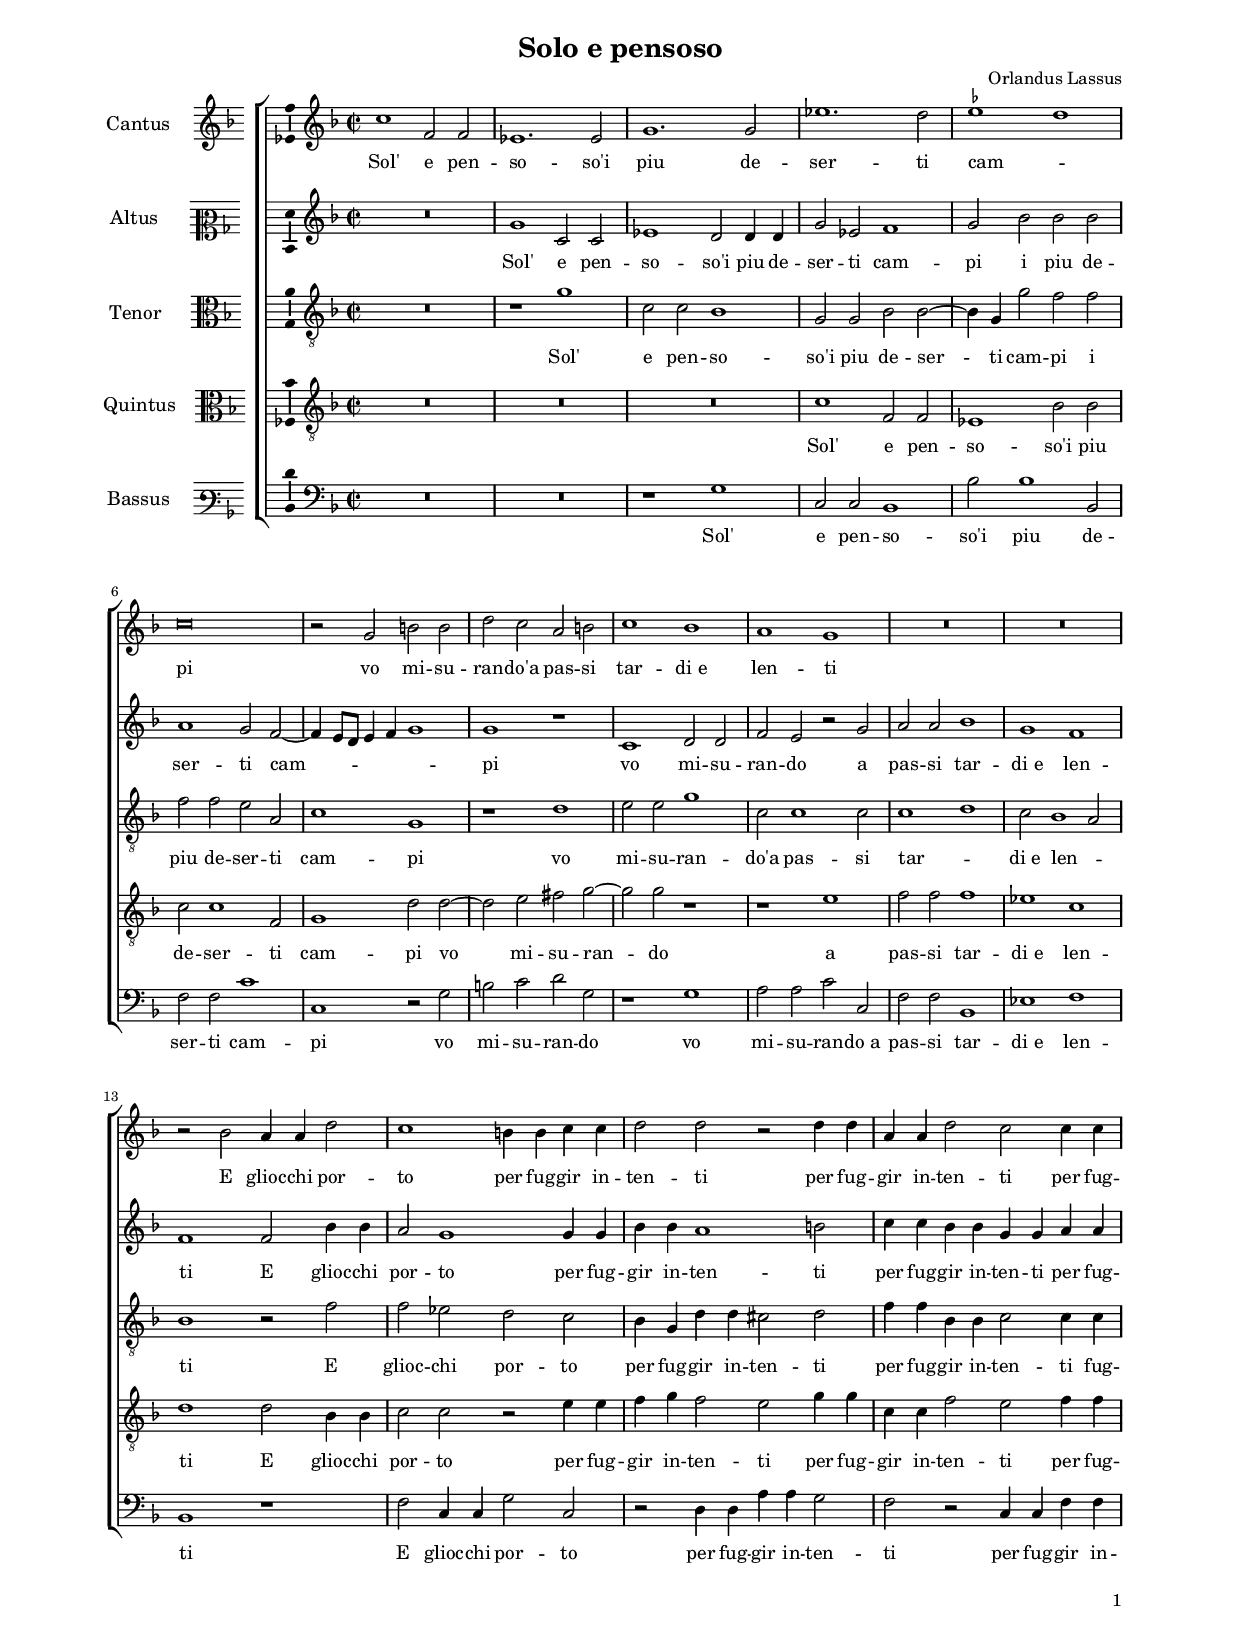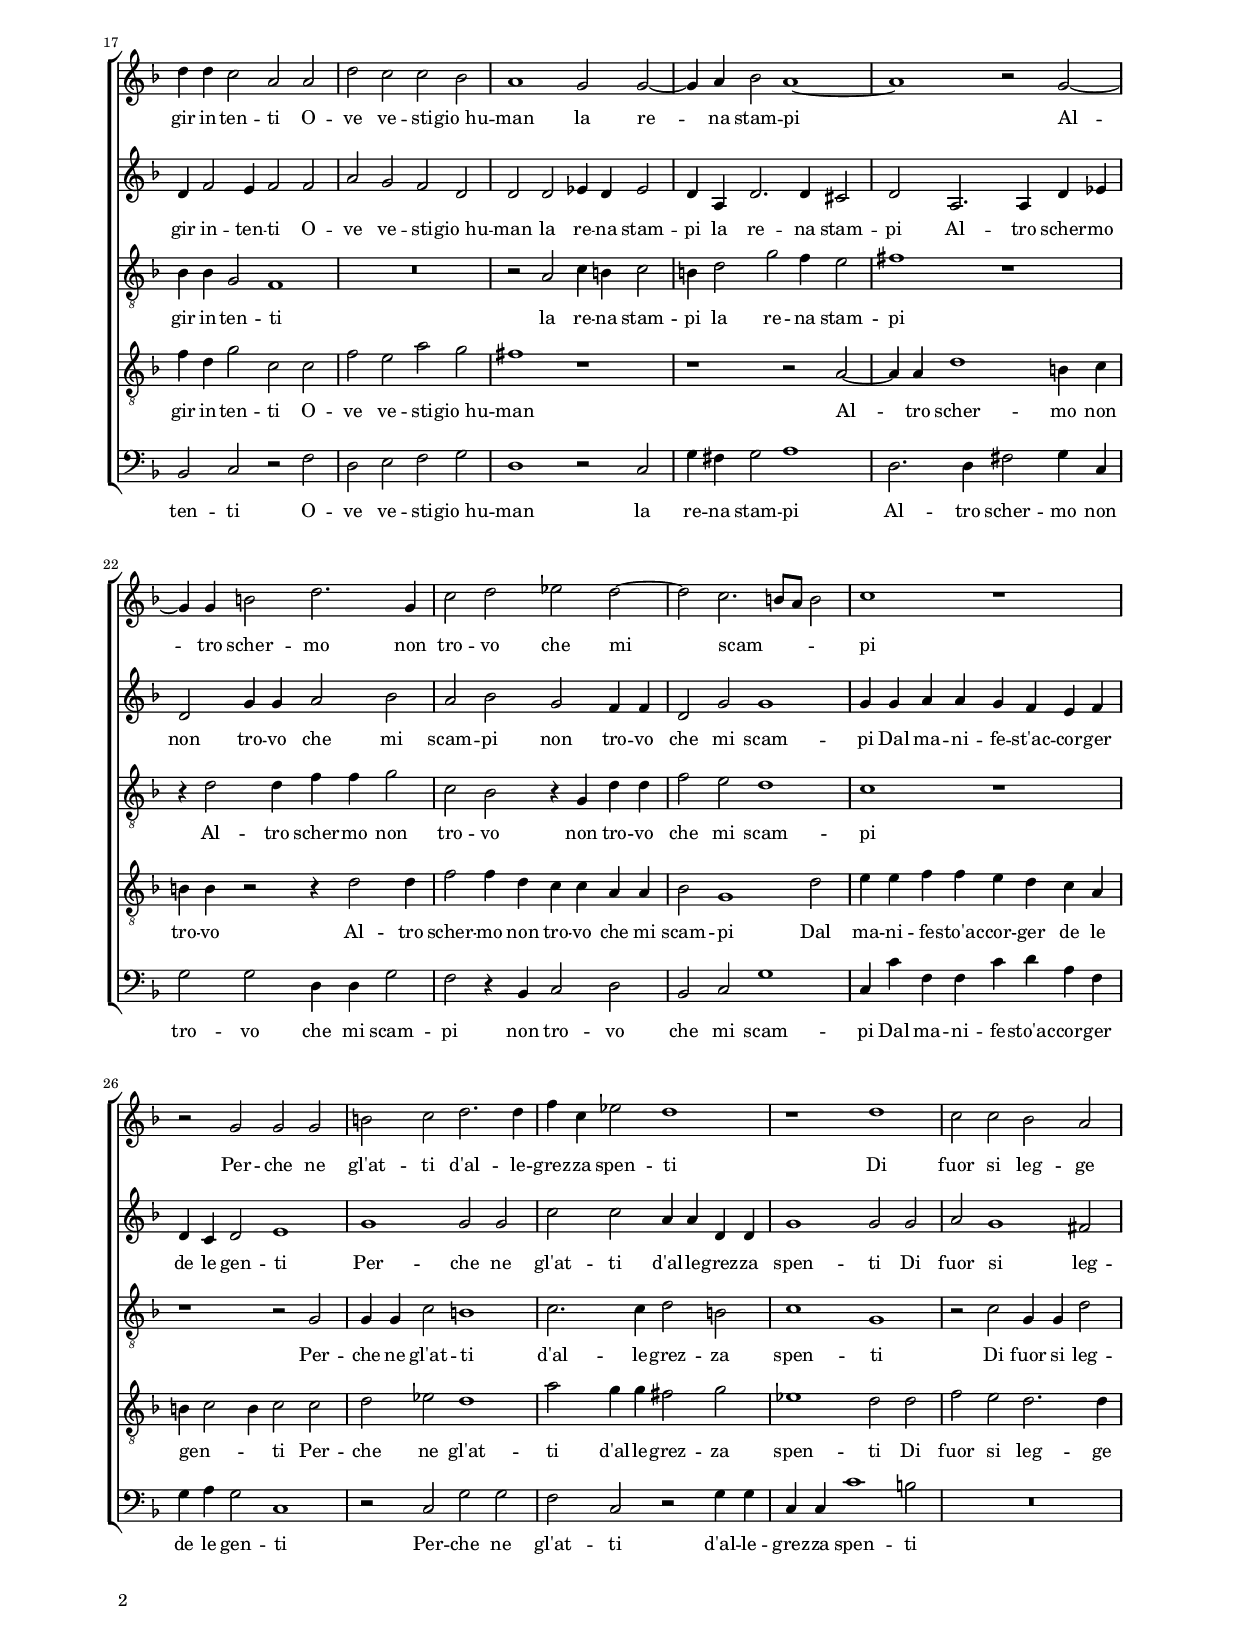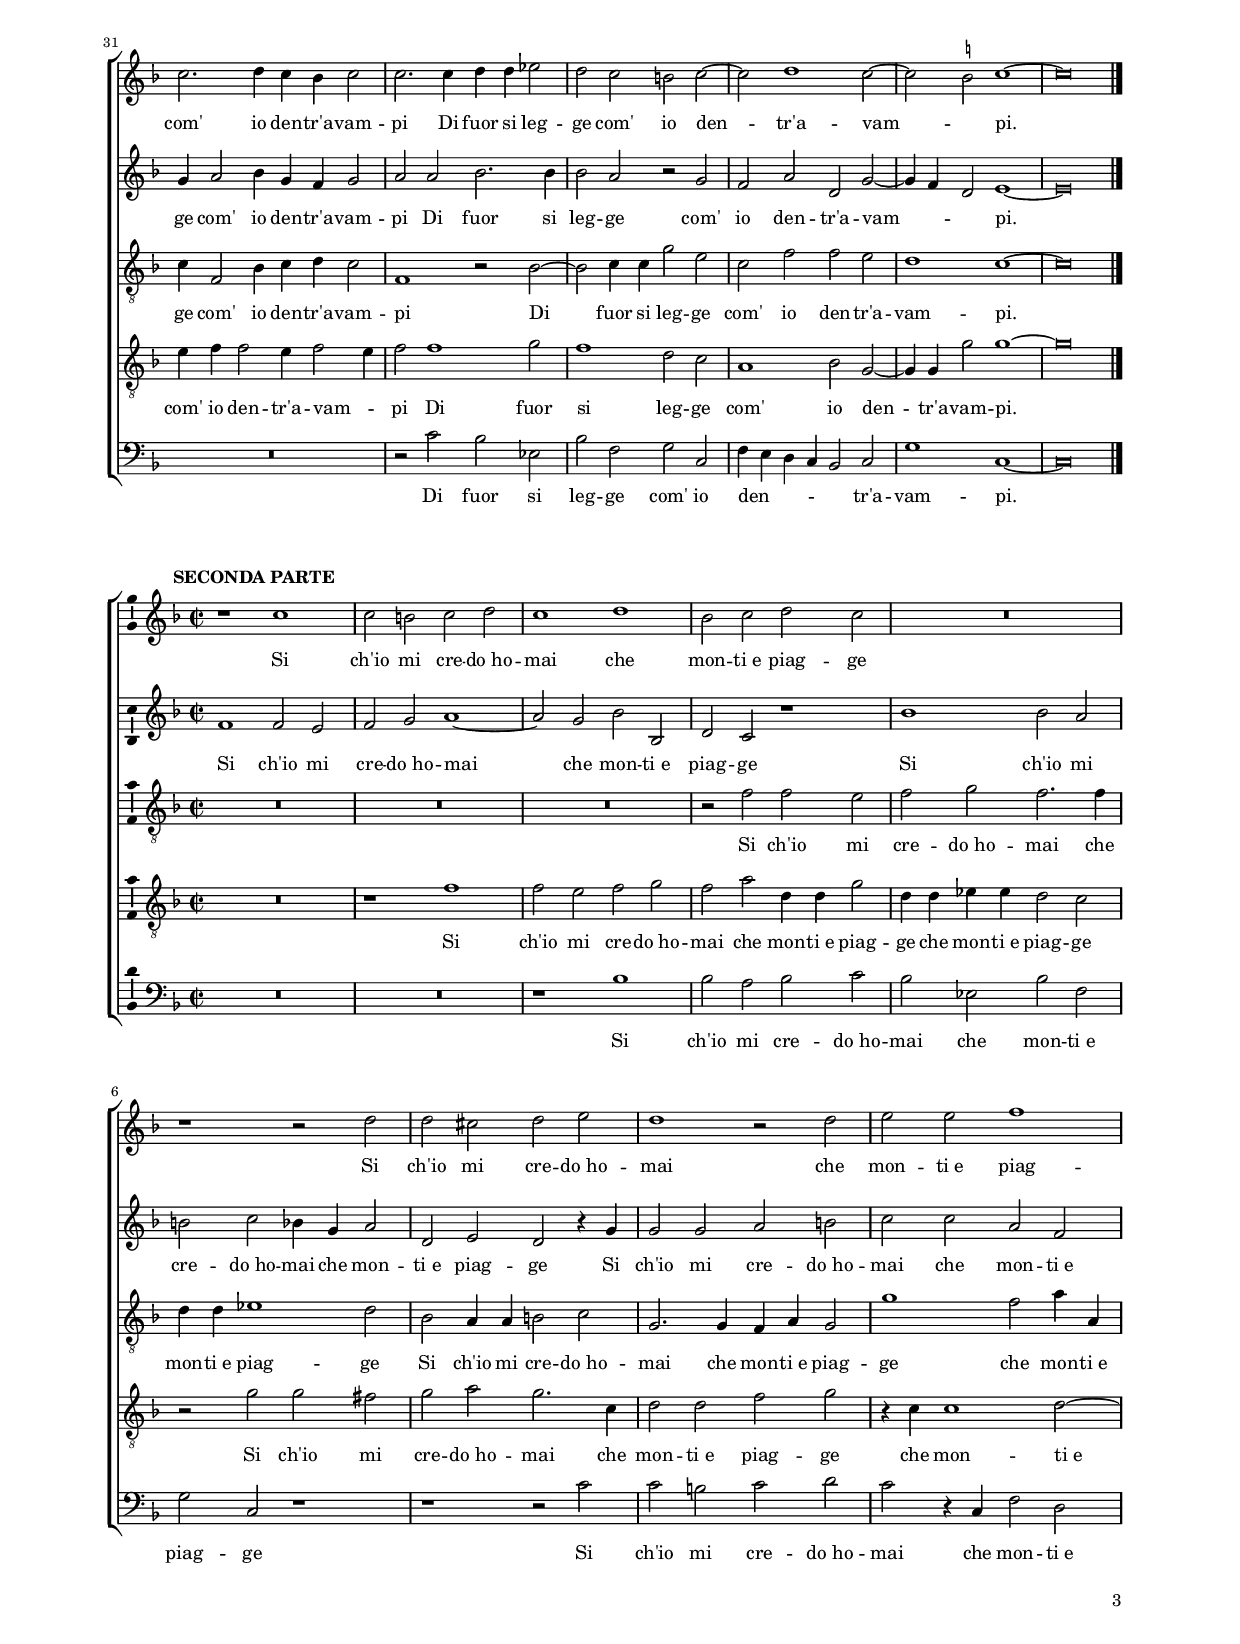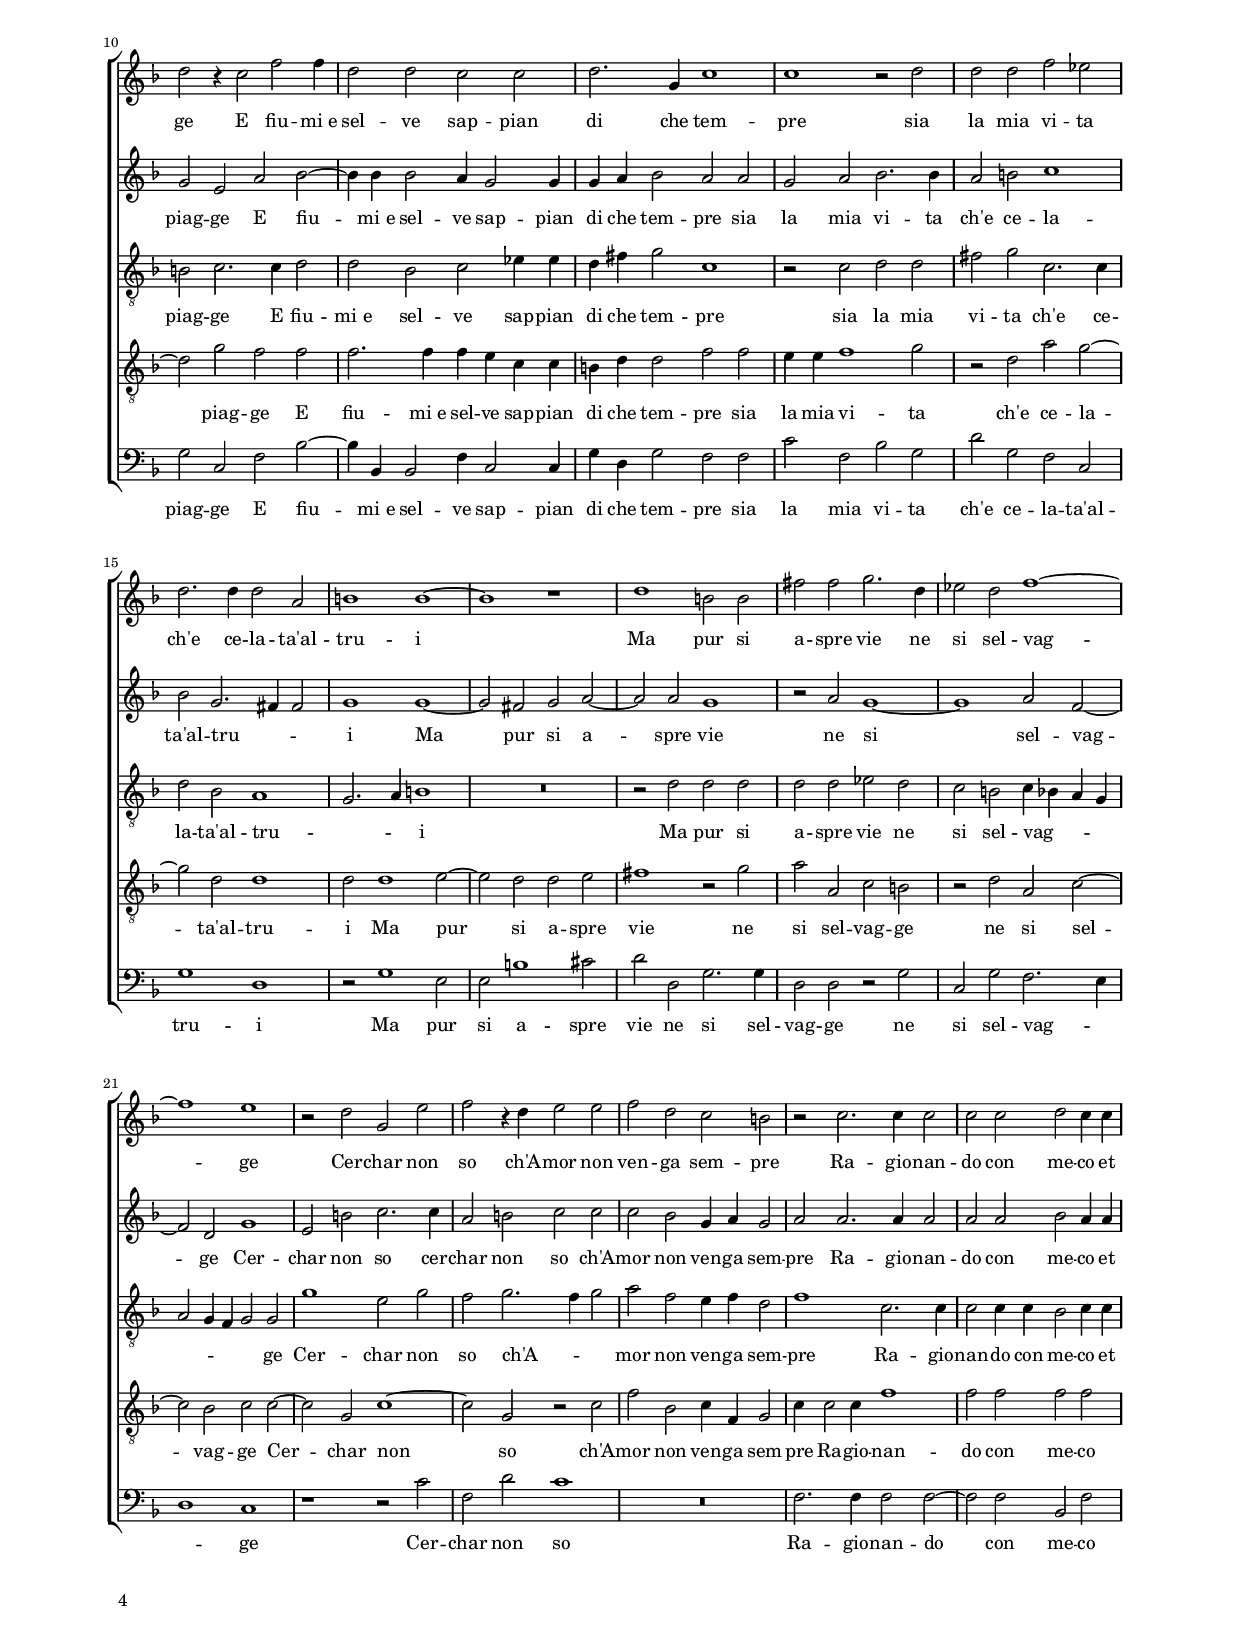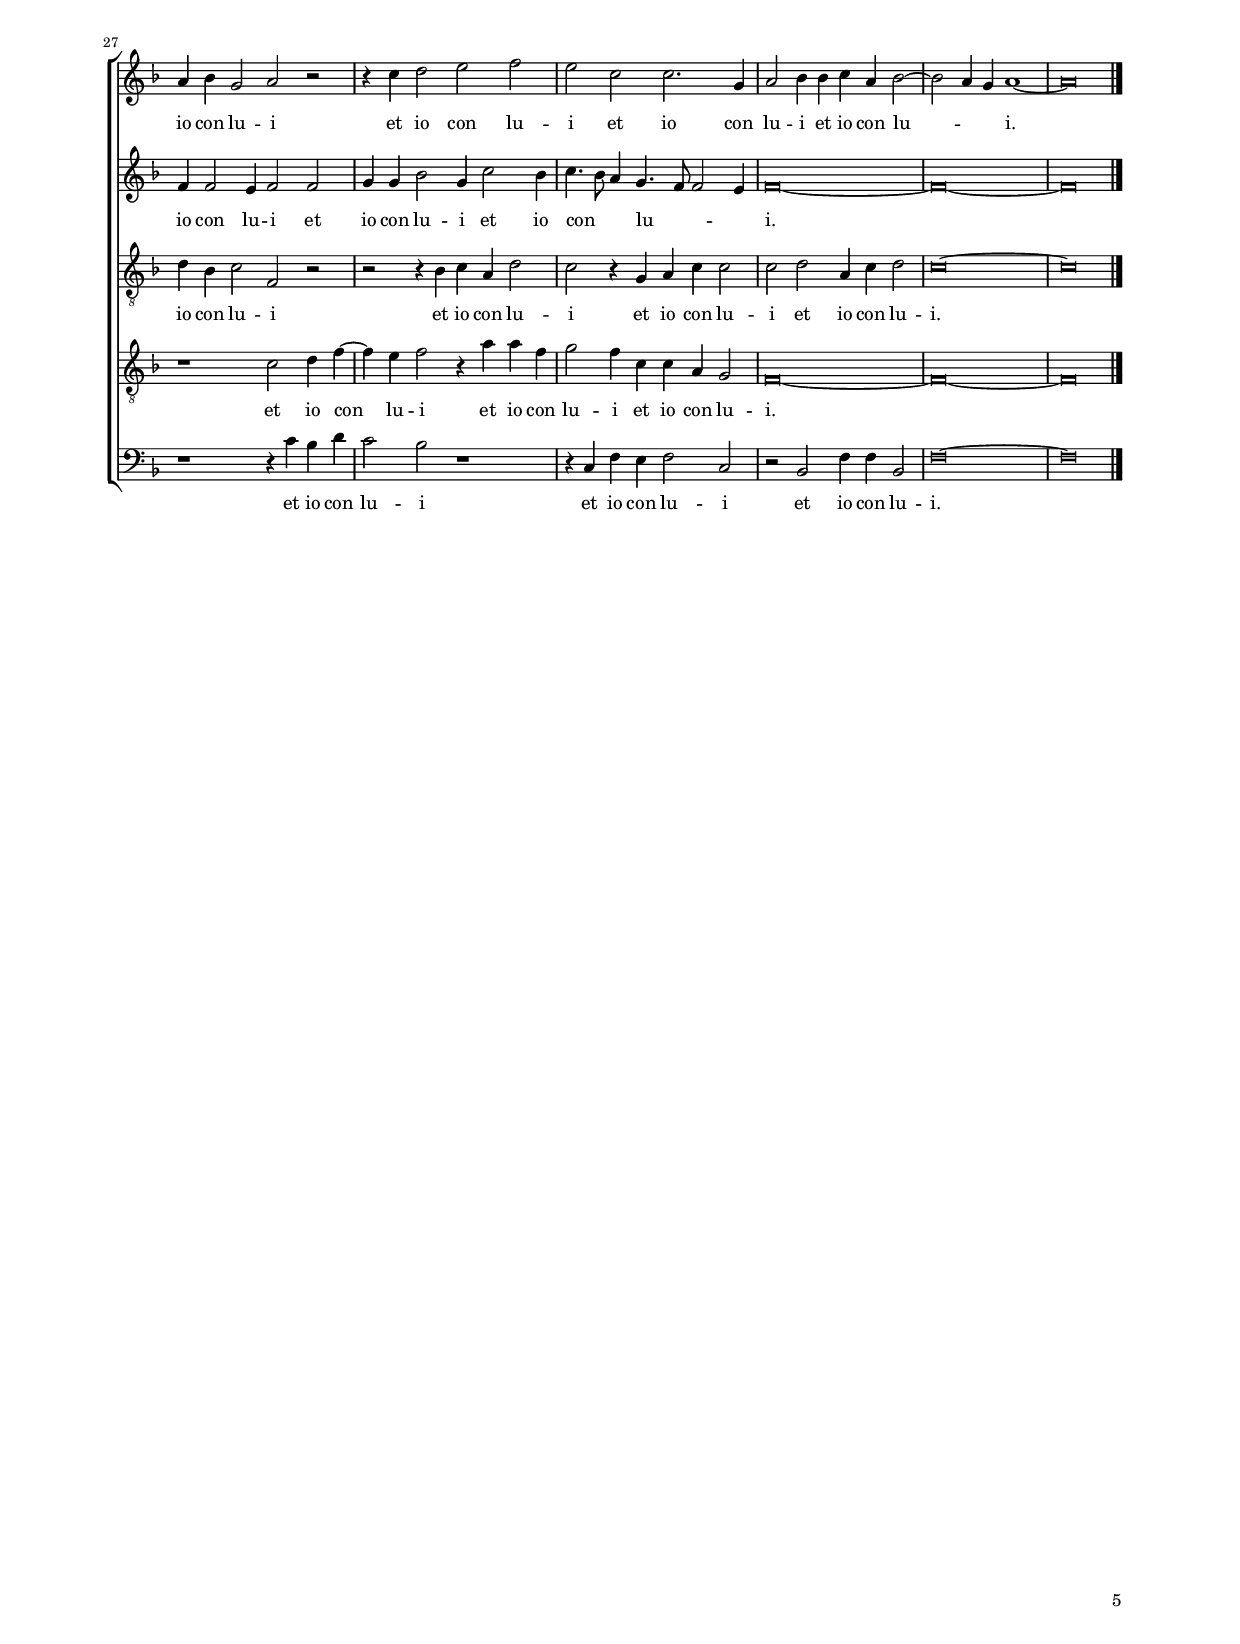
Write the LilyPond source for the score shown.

\header
{
  title="Solo e pensoso"
  composer="Orlandus Lassus"
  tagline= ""
}

\version "2.24.1"
\language deutsch
#(set-global-staff-size 15)
#(ly:set-option 'point-and-click #f)

	
	ficta = { \once \set suggestAccidentals = ##t }
	
	forget = #(define-music-function (music) (ly:music?) #{
		\accidentalStyle forget
		$music
		\accidentalStyle default
		#})


\paper
	{
	top-margin = 1.8 \cm
	bottom-margin = 1.2 \cm
	left-margin = 2 \cm
	right-margin = 2 \cm
	ragged-bottom = ##f
	ragged-last-bottom = ##t
	print-page-number = ##f
	score-system-spacing = #'((basic-distance . 16) (minimum-distance . 14) (padding . 5) (strechability . 150))
	system-system-spacing = #'((basic-distance . 16) (minimum-distance . 14) (padding . 5) (strechability . 150))
	oddFooterMarkup=\markup   \fill-line { "" \fromproperty #'page:page-number-string }
	evenFooterMarkup=\markup  \fill-line { \fromproperty #'page:page-number-string "" }
	last-bottom-spacing = #'((basic-distance . 12) (minimum-distance . 7) (padding . 4))
%	systems-per-page = 3
%	min-systems-per-page = 3
	}

global = {
	\key f \major
	\time 2/2 \set Score.measureLength = #(ly:make-moment 2/1)
	\skip 1*2*36 \bar "|."
	}
	

incipitcantus = \markup { \score {
	{
	\set Staff.instrumentName = \markup { \fontsize #1 "Cantus" }
	\key f \major
	\clef violin
	s4 \bar ""
	}
	\layout  {
	raggedright = ##t
	indent = 1.8 \cm
	line-width = 2.5 \cm
	\context { \Staff \remove Time_signature_engraver }
	\override Staff.Clef.Y-extent = #'(0 . 0)
	}} \hspace #1 }
      
      
incipitaltus = \markup { \score {
	{
	\set Staff.instrumentName = \markup { \fontsize #1 "Altus" }
	\key f \major
	\clef mezzosoprano
	s4 \bar ""
	}
	\layout  {
	raggedright = ##t
	indent = 1.8 \cm
	line-width = 2.5 \cm
	\context { \Staff \remove Time_signature_engraver }
	\override Staff.Clef.Y-extent = #'(0 . 0)
	}} \hspace #1 }


incipittenor = \markup { \score {
	{
	\set Staff.instrumentName = \markup { \fontsize #1 "Tenor" }
	\key f \major
	\clef alto
	s4 \bar ""
	}
	\layout  {
	raggedright = ##t
	indent = 1.8 \cm
	line-width = 2.5 \cm
	\context { \Staff \remove Time_signature_engraver }
	\override Staff.Clef.Y-extent = #'(0 . 0)
	}} \hspace #1 }
      
      
incipitquintus = \markup { \score {
	{
	\set Staff.instrumentName = \markup { \fontsize #1 "Quintus" }
	\key f \major
	\clef alto
	s4 \bar ""
	}
	\layout  {
	raggedright = ##t
	indent = 1.8 \cm
	line-width = 2.5 \cm
	\context { \Staff \remove Time_signature_engraver }
	\override Staff.Clef.Y-extent = #'(0 . 0)
	}} \hspace #1 }
      
      
incipitbassus = \markup { \score {
	{
	\set Staff.instrumentName = \markup { \fontsize #1 "Bassus" }
	\key f \major
	\clef varbaritone
	s4 \bar ""
	}
	\layout  {
	raggedright = ##t
	indent = 1.8 \cm
	line-width = 2.5 \cm
	\context { \Staff \remove Time_signature_engraver }
	\override Staff.Clef.Y-extent = #'(0 . 0)
	}} \hspace #1 }


cantus =  \relative c''
	{
	c1 f,2 f
	es1. es2
	g1. g2
	es'1. d2
%5
	\ficta es1 d |
	c\breve
	r2 g h h
	d2 c a h
	c1 b
%10
	a1 g |
	R\breve
	R\breve
	r2 b a4 a d2
	c1 h4 h c c
%15
	d2 d r d4 d |
	a4 a d2 c c4 c
	d4 d c2 a a
	d2 c c b
	a1 g2 g~
%20
	g4 a b2 a1~ |
	a1 r2 g~
	g4 g h2 d2. g,4
	c2 d es d~
	d2 c2. h8 a h2
%25
	c1 r |
	r2 g g g
	h2 c d2. d4
	f4 c es2 d1
	r1 d
%30
	c2 c b a |
	c2. d4 c b c2
	c2. c4 d d es2
	d2 c h c~
	c2 d1 c2~
%35
	c2 \ficta h c1~ |
	c\breve |
	}


altus =  \relative c'
	{
	R\breve
	g'1 c,2 c
	es1 d2 d4 d
	g2 es f1
%5
	g2 b b b |
	a1 g2 f~
	f4 e8 d e4 f g1
	g1 r
	c,1 d2 d
%10
	f2 e r g |
	a2 a b1
	g1 f
	f1 f2 b4 b
	a2 g1 g4 g
%15
	b4 b a1 h2 |
	c4 c b b g g a a
	d,4 f2 e4 f2 f
	a2 g f d
	d2 d es4 d \ficta es2
%20
	d4 a d2. d4 cis2 |
	d2 a2. a4 d es
	d2 g4 g a2 b
	a2 b g f4 f
	d2 g g1
%25
	g4 g a a g f e f |
	d4 c d2 e1
	g1 g2 g
	c2 c a4 a d, d
	g1 g2 g
%30
	a2 g1 fis2 |
	g4 a2 b4 g f g2
	a2 a b2. b4
	b2 a r g
	f2 a d, g~
%35
	g4 f d2 e1~ |
	e\breve |
	}


tenor =  \relative c'
	{
	R\breve
	r1 g'
	c,2 c b1
	g2 g b b~
%5
	b4 g g'2 f f |
	f2 f e a,
	c1 g
	r1 d'
	e2 e g1
%10
	c,2 c1 c2 |
	c1 d
	c2 b1 a2
	b1 r2 f'
	f2 es d c
%15
	b4 g d' d cis2 d |
	f4 f b, b c2 c4 c
	b4 b g2 f1
	R\breve
	r2 a c4 h c2
%20
	h4 d2 g2 f4 e2 |
	fis1 r
	r4 d2 d4 f f g2
	c,2 b r4 g d' d
	f2 e d1
%25
	c1 r |
	r1 r2 g
	g4 g c2 h1
	c2. c4 d2 h
	c1 g
%30
	r2 c g4 g d'2 |
	c4 f,2 b4 c d c2
	f,1 r2 b~
	b2 c4 c g'2 e
	c2 f f e
%35
	d1 c~ |
	c\breve |
	}


quintus  =  \relative c'
	{
	R\breve
	R\breve
	R\breve
	c1 f,2 f
%5
	es1 b'2 b |
	c2 c1 f,2
	g1 d'2 d~
	d2 e fis g~
	g2 g r1
%10
	r1 e |
	f2 f f1
	es1 c
	d1 d2 b4 b
	c2 c r e4 e
%15
	f4 g f2 e g4 g |
	c,4 c f2 e f4 f
	f4 d g2 c, c
	f2 e a g
	fis1 r
%20
	r1 r2 a,~ |
	a4 a d1 h4 c
	h4 h r2 r4 d2 d4
	f2 f4 d c c a a
	b2 g1 d'2
%25
	e4 e f f e d c a |
	h4 c2 h4 c2 c
	d2 es d1
	a'2 g4 g fis2 g
	es1 d2 d
%30
	f2 e d2. d4 |
	e4 f f2 e4 f2 e4
	f2 f1 g2
	f1 d2 c
	a1 b2 g~
%35
	g4 g g'2 g1~ |
	g\breve |
	}


bassus  =  \relative c
	{
	R\breve
	R\breve
	r1 g'
	c,2 c b1
%5
	b'2 b1 b,2 |
	f'2 f c'1
	c,1 r2 g'
	h2 c d g,
	r1 g1
%10
	a2 a c c, |
	f2 f b,1
	es1 f
	b,1 r
	f'2 c4 c g'2 c,
%15
	r2 d4 d a' a g2 |
	f2 r c4 c f f
	b,2 c r f
	d2 e f g
	d1 r2 c
%20
	g'4 fis g2 a1 |
	d,2. d4 fis2 g4 c,
	g'2 g d4 d g2
	f2 r4 b, c2 d
	b2 c g'1
%25
	c,4 c' f, f c' d a f |
	g4 a g2 c,1
	r2 c g' g
	f2 c r g'4 g
	c,4 c c'1 h2
%30
	R\breve |
	R\breve
	r2 c b es,
	b'2 f g c,
	f4 e d c b2 c
%35
	g'1 c,~
	c\breve |
	}


lyricscantus = \lyricmode {
	Sol' e pen -- so -- so'i piu de -- ser -- ti cam -- _ pi
	vo mi -- su -- ran -- do'a pas -- si tar -- di_e len -- ti
	E glioc -- chi por -- to per fug -- gir in -- ten -- ti
	per fug -- gir in -- ten -- ti
	per fug -- gir in -- ten -- ti
	O -- ve ve -- sti -- gio_hu -- man la re -- na stam -- pi
	Al -- tro scher -- mo non tro -- vo che mi scam -- _ _ _ pi
	Per -- che ne gl'at -- ti d'al -- le -- grez -- za spen -- ti
	Di fuor si leg -- ge com' io den -- tr'a -- vam -- pi
	Di fuor si leg -- ge com' io den -- tr'a -- vam -- _ pi.
	}


lyricsaltus = \lyricmode {
	Sol' e pen -- so -- so'i piu de -- ser -- ti cam -- pi
	i piu de -- ser -- ti cam -- _ _ _ _ _ pi
	vo mi -- su -- ran -- do a pas -- si tar -- di_e len -- ti
	E glioc -- chi por -- to per fug -- gir in -- ten -- ti
	per fug -- gir in -- ten -- ti
	per fug -- gir in -- ten -- ti
	O -- ve ve -- sti -- gio_hu -- man la re -- na stam -- pi
	la re -- na stam -- pi
	Al -- tro scher -- mo non tro -- vo che mi scam -- pi
	non tro -- vo che mi scam -- pi
	Dal ma -- ni -- fe -- st'ac -- cor -- ger de le gen -- ti
	Per -- che ne gl'at -- ti d'al -- le -- grez -- za spen -- ti
	Di fuor si leg -- ge com' io den -- tr'a -- vam -- pi
	Di fuor si leg -- ge com' io den -- tr'a -- vam -- _ _ pi.
	}


lyricstenor = \lyricmode {
	Sol' e pen -- so -- so'i piu de -- ser -- ti cam -- pi
	i piu de -- ser -- ti cam -- pi
	vo mi -- su -- ran -- do'a pas -- si tar -- _ di_e len -- _ ti
	E glioc -- chi por -- to per fug -- gir in -- ten -- ti
	per fug -- gir in -- ten -- ti
	fug -- gir in -- ten -- ti
	la re -- na stam -- pi
	la re -- na stam -- pi
	Al -- tro scher -- mo non tro -- vo
	non tro -- vo che mi scam -- pi
	Per -- che ne gl'at -- ti d'al -- le -- grez -- za spen -- ti
	Di fuor si leg -- ge com' io den -- tr'a -- vam -- pi
	Di fuor si leg -- ge com' io den -- tr'a -- vam -- pi.
	}


lyricsquintus = \lyricmode {
	Sol' e pen -- so -- so'i piu de -- ser -- ti cam -- pi
	vo mi -- su -- ran -- do a pas -- si tar -- di_e len -- ti
	E glioc -- chi por -- to per fug -- gir in -- ten -- ti
	per fug -- gir in -- ten -- ti
	per fug -- gir in -- ten -- ti
	O -- ve ve -- sti -- gio_hu -- man
	Al -- tro scher -- mo non tro -- vo
	Al -- tro scher -- mo non tro -- vo che mi scam -- pi
	Dal ma -- ni -- fe -- sto'ac -- cor -- ger de le gen -- _ _ ti
	Per -- che ne gl'at -- ti d'al -- le -- grez -- za spen -- ti
	Di fuor si leg -- ge com' io den -- tr'a -- vam -- _ pi
	Di fuor si leg -- ge com' io den -- tr'a -- vam -- pi.
	}


lyricsbassus = \lyricmode {
	Sol' e pen -- so -- so'i piu de -- ser -- ti cam -- pi
	vo mi -- su -- ran -- do
	vo mi -- su -- ran -- do_a pas -- si tar -- di_e len -- ti
	E glioc -- chi por -- to per fug -- gir in -- ten -- ti
	per fug -- gir in -- ten -- ti
	O -- ve ve -- sti -- gio_hu -- man la re -- na stam -- pi
	Al -- tro scher -- mo non tro -- vo che mi scam -- pi
	non tro -- vo che mi scam -- pi
	Dal ma -- ni -- fe -- sto'ac -- cor -- ger de le gen -- ti
	Per -- che ne gl'at -- ti d'al -- le -- grez -- za spen -- ti
	Di fuor si leg -- ge com' io den -- _ _ _ _ tr'a -- vam -- pi.
	}


\score
{  
	\transpose c c {
	\new ChoirStaff \with { \override StaffGrouper.staff-staff-spacing.basic-distance = #12 }
	<<

	\new Staff << \global
	\new Voice="v1" {
		\set Staff.instrumentName=\incipitcantus
		\set Staff.midiInstrument = "reed organ"
		\clef violin
		\cantus }
	\new Lyrics \lyricsto "v1" {\lyricscantus }
	>>


	\new Staff << \global
	\new Voice="v2" {
		\set Staff.instrumentName=\incipitaltus
		\set Staff.midiInstrument = "reed organ"
		\clef violin 
		\altus}
	\new Lyrics \lyricsto "v2" {\lyricsaltus }
	>>


	\new Staff << \global
	\new Voice="v3" {
		\set Staff.instrumentName=\incipittenor
		\set Staff.midiInstrument = "reed organ"
		\clef "G_8"
		\tenor }
	\new Lyrics \lyricsto "v3" {\lyricstenor }
	>>


	\new Staff << \global
	\new Voice="v5" {
		\set Staff.instrumentName=\incipitquintus
		\set Staff.midiInstrument = "reed organ"
		\clef "G_8"
		\quintus}
	\new Lyrics \lyricsto "v5" {\lyricsquintus }
	>>


	\new Staff << \global
	\new Voice="v4" {
		\set Staff.instrumentName=\incipitbassus
		\set Staff.midiInstrument = "reed organ"
		\clef bass
		\bassus }
	\new Lyrics \lyricsto "v4" {\lyricsbassus}
	>>

	>>
	} % transpose

	\layout
	{
	indent = 2.5 \cm
	\context { \Staff \override TimeSignature.break-visibility = #end-of-line-invisible }
	\context { \Lyrics \override VerticalAxisGroup.nonstaff-relatedstaff-spacing.padding = #1.4 }
	\context { \Staff \consists Ambitus_engraver }
	\context { \Score \override BarNumber.padding = #2 }
	\context { \Voice \override NoteHead.style = #'baroque }
	}


\midi
	{
	\tempo 2 = 95
	}

}

%%%%%%%%%%%%%%%%%%%%  PARS SECUNDA


global = {
	\key f \major
	\time 2/2 \set Score.measureLength = #(ly:make-moment 2/1)
	\skip 1*2*32 \bar "|."
	}


cantus =  \relative c''
	{
	r1 c
	c2 h c d
	c1 d
	b2 c d c
%5
	R\breve |
	r1 r2 d
	d2 cis d e
	d1 r2 d
	e2 e f1
%10
	d2 r4 c2 f f4 |
	d2 d c c
	d2. g,4 c1
	c1 r2 d
	d2 d f es
%15
	d2. d4 d2 a |
	h1 h~
	h1 r
	d1 h2 h
	fis'2 fis g2. d4
%20
	es2 d f1~ |
	f1 e
	r2 d g, e'
	f2 r4 d e2 e
	f2 d c h
%25
	r2 c2. c4 c2 |
	c2 c d c4 c
	a4 b g2 a r
	r4 c d2 e f
	e2 c c2. g4
%30
	a2 b4 b c a b2~ |
	b2 a4 g a1~
	a\breve |
	}


altus =  \relative c'
	{
	f1 f2 e
	f2 g a1~
	a2 g b b,
	d2 c r1
%5
	b'1 b2 a |
	h2 c b4 g a2
	d,2 e d r4 g
	g2 g a h
	c2 c a f
%10
	g2 e a b~ |
	b4 b b2 a4 g2 g4
	g4 a b2 a a
	g2 a b2. b4
	a2 h c1
%15
	b2 g2. fis4 fis2 |
	g1 g~
	g2 fis g a~
	a2 a g1
	r2 a g1~
%20
	g1 a2 f~ |
	f2 d g1
	e2 h' c2. c4
	a2 h c c
	c2 b g4 a g2
%25
	a2 a2. a4 a2 |
	a2 a b a4 a
	f4 f2 e4 f2 f
	g4 g b2 g4 c2 b4
	c4. b8 a4 g4. f8 f2 e4
%30
	f\breve~ |
	f\breve~
	f\breve |
	}


tenor =  \relative c'
	{
	R\breve
	R\breve
	R\breve
	r2 f f e
%5
	f2 g f2. f4 |
	d4 d es1 d2
	b2 a4 a h2 c
	g2. g4 f a g2
	g'1 f2 a4 a,
%10
	h2 c2. c4 d2 |
	d2 b c es4 es
	d4 fis g2 c,1
	r2 c d d
	fis2 g c,2. c4
%15
	d2 b a1 |
	g2. a4 h1
	R\breve
	r2 d d d
	d2 d es d
%20
	c2 h c4 b a g |
	a2 g4 f g2 g
	g'1 e2 g
	f2 g2. f4 g2
	a2 f e4 f d2
%25
	f1 c2. c4 |
	c2 c4 c b2 c4 c
	d4 b c2 f, r
	r2 r4 b c a d2
	c2 r4 g a c c2
%30
	c2 d a4 c d2 |
	c\breve~
	c\breve |
	}


quintus  =  \relative c'
	{
	R\breve
	r1 f
	f2 e f g
	f2 a d,4 d g2
%5
	d4 d es es d2 c |
	r2 g' g fis
	g2 a g2. c,4
	d2 d f g
	r4 c, c1 d2~
%10
	d2 g f f |
	f2. f4 f e c c
	h4 d d2 f f
	e4 e f1 g2
	r2 d a' g~
%15
	g2 d d1 |
	d2 d1 e2~
	e2 d d e
	fis1 r2 g
	a2 a, c h
%20
	r2 d a c~ |
	c2 b c c~
	c2 g c1~
	c2 g r c
	f2 b, c4 f, g2
%25
	c4 c2 c4 f1 |
	f2 f f f
	r1 c2 d4 f~
	f4 e f2 r4 a a f
	g2 f4 c c a g2
%30
	f\breve~ |
	f\breve~
	f\breve |
	}


bassus  =  \relative c
	{
	R\breve
	R\breve
	r1 b'
	b2 a b c
%5
	b2 es, b' f |
	g2 c, r1
	r1 r2 c'
	c2 h c d
	c2 r4 c, f2 d
%10
	g2 c, f b~ |
	b4 b, b2 f'4 c2 c4
	g'4 d g2 f f
	c'2 f, b2 g
	d'2 g, f c
%15
	g'1 d |
	r2 g1 e2
	e2 h'1 cis2
	d2 d, g2. g4
	d2 d r g
%20
	c,2 g' f2. e4 |
	d1 c
	r1 r2 c'
	f,2 d' c1
	R\breve
%25
	f,2. f4 f2 f~ |
	f2 f b, f'
	r1 r4 c' b d
	c2 b r1
	r4 c, f e f2 c
%30
	r2 b f'4 f b,2 |
	f'\breve~
	f\breve |
	}


lyricscantus = \lyricmode {
	Si ch'io mi cre -- do_ho -- mai che mon -- ti_e piag -- ge
	Si ch'io mi cre -- do_ho -- mai che mon -- ti_e piag -- ge
	E fiu -- mi_e sel -- ve sap -- pian di che tem -- pre sia la mia vi -- ta ch'e ce -- la -- ta'al -- tru -- i
	Ma pur si a -- spre vie ne si sel -- vag -- ge
	Cer -- char non so ch'A -- mor non ven -- ga sem -- pre
	Ra -- gio -- nan -- do con me -- co et io con lu -- i
	et io con lu -- i
	et io con lu -- i
	et io con lu -- _ _ i.
	}


lyricsaltus = \lyricmode {
	Si ch'io mi cre -- do_ho -- mai che mon -- ti_e piag -- ge
	Si ch'io mi cre -- do_ho -- mai che mon -- ti_e piag -- ge
	Si ch'io mi cre -- do_ho -- mai che mon -- ti_e piag -- ge
	E fiu -- mi_e sel -- ve sap -- pian di che tem -- pre sia la mia vi -- ta ch'e ce -- la -- ta'al -- tru -- _ _ i
	Ma pur si a -- spre vie ne si sel -- vag -- ge
	Cer -- char non so
	cer -- char non so ch'A -- mor non ven -- ga sem -- pre
	Ra -- gio -- nan -- do con me -- co et io con lu -- i
	et io con lu -- i
	et io con _ _ lu -- _ _ _ i.
	}


lyricstenor = \lyricmode {
	Si ch'io mi cre -- do_ho -- mai che mon -- ti_e piag -- ge
	Si ch'io mi cre -- do_ho -- mai che mon -- ti_e piag -- ge
	che mon -- ti_e piag -- ge
	E fiu -- mi_e sel -- ve sap -- pian di che tem -- pre sia la mia vi -- ta ch'e ce -- la -- ta'al -- tru -- _ _ i
	Ma pur si a -- spre vie ne si sel -- vag -- _ _ _ _ _ _ _ ge
	Cer -- char non so ch'A -- _ _ mor non ven -- ga sem -- pre
	Ra -- gio -- nan -- do con me -- co et io con lu -- i
	et io con lu -- i
	et io con lu -- i
	et io con lu -- i.
	}


lyricsquintus = \lyricmode {
	Si ch'io mi cre -- do_ho -- mai che mon -- ti_e piag -- ge
	che mon -- ti_e piag -- ge
	Si ch'io mi cre -- do_ho -- mai che mon -- ti_e piag -- ge
	che mon -- ti_e piag -- ge
	E fiu -- mi_e sel -- ve sap -- pian di che tem -- pre sia la mia vi -- ta ch'e ce -- la -- ta'al -- tru -- i
	Ma pur si a -- spre vie ne si sel -- vag -- ge
	ne si sel -- vag -- ge
	Cer -- char non so ch'A -- mor non ven -- ga sem -- pre
	Ra -- gio -- nan -- do con me -- co et io con lu -- i
	et io con lu -- i
	et io con lu -- i.
	}


lyricsbassus = \lyricmode {
	Si ch'io mi cre -- do_ho -- mai che mon -- ti_e piag -- ge
	Si ch'io mi cre -- do_ho -- mai che mon -- ti_e piag -- ge
	E fiu -- mi_e sel -- ve sap -- pian di che tem -- pre sia la mia vi -- ta ch'e ce -- la -- ta'al -- tru -- i
	Ma pur si a -- spre vie ne si sel -- vag -- ge
	ne si sel -- vag -- _ _ ge
	Cer -- char non so
	Ra -- gio -- nan -- do con me -- co et io con lu -- i
	et io con lu -- i
	et io con lu -- i.
	}


\score
{  
	\transpose c c {
	\new ChoirStaff \with { \override StaffGrouper.staff-staff-spacing.basic-distance = #12 }
	<<

	\new Staff <<\global
	\new Voice="v1" {
	  %\set Staff.instrumentName=Cantus
		\set Staff.midiInstrument = "reed organ"
		\clef violin
		\cantus }
	\new Lyrics \lyricsto "v1" {\lyricscantus }
	>>


	\new Staff << \global
	\new Voice="v2" {
	  %\set Staff.instrumentName=Altus
		\set Staff.midiInstrument = "reed organ"
		\clef violin 
		\altus}
	\new Lyrics \lyricsto "v2" {\lyricsaltus }
	>>


	\new Staff <<\global
	\new Voice="v3" {
	  %\set Staff.instrumentName=Tenor
		\set Staff.midiInstrument = "reed organ"
		\clef "G_8"
		\tenor }
	\new Lyrics \lyricsto "v3" {\lyricstenor }
	>>


	\new Staff << \global
	\new Voice="v5" {
	  %\set Staff.instrumentName=Quintus
		\set Staff.midiInstrument = "reed organ"
		\clef "G_8"
		\quintus}
	\new Lyrics \lyricsto "v5" {\lyricsquintus }
	>>


	\new Staff <<\global
	\new Voice="v4" {
	  %\set Staff.instrumentName=Bassus
		\set Staff.midiInstrument = "reed organ"
		\clef bass
		\bassus }
	\new Lyrics \lyricsto "v4" {\lyricsbassus}
	>>
	
	>>
	} % transpose

	\layout
	{
	indent = 0 \cm
	\context { \Staff \override TimeSignature.break-visibility = #end-of-line-invisible }
	\context { \Lyrics \override VerticalAxisGroup.nonstaff-relatedstaff-spacing.padding = #1.4 }
	\context { \Staff \consists Ambitus_engraver }
	\context { \Score \override BarNumber.padding = #2 }
	\context { \Voice \override NoteHead.style = #'baroque }
	}

	\header { piece = \markup { \raise #2 \hspace # 7 \bold "SECONDA PARTE"} }

\midi
	{
	\tempo 2 = 95
	}
	
}

% EOF
